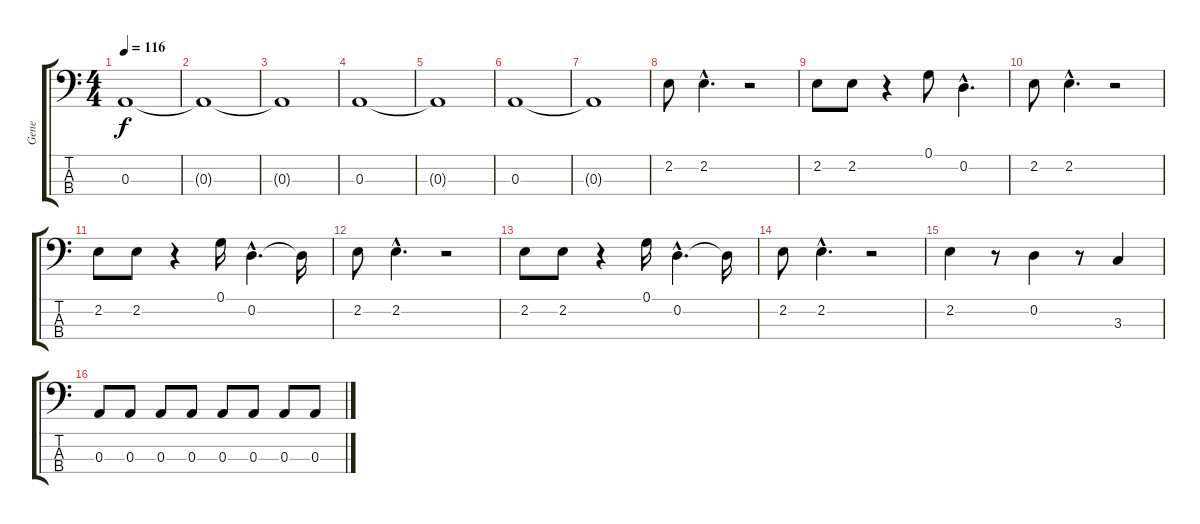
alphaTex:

\track ("Gene" "Gene") {instrument electricbasspick}
\staff {score tabs}
\tuning (G2 D2 A1 E1) {hide}
\ts (4 4)
\tempo 116
\clef f4
\ks c
0.3{t}.1{dy f} |
0.3{t}.1 |
0.3{t}.1 |
0.3.1 |
0.3{t}.1 |
0.3.1 |
0.3{t}.1 |
2.2.8 2.2{hac}.4{d} r.2 |
2.2.8 2.2.8 r.4 0.1.8 0.2{hac}.4{d} |
2.2.8 2.2{hac}.4{d} r.2 |
2.2.8 2.2.8 r.4 0.1.16 0.2{hac}.4{d} 0.2{t}.16 |
2.2.8 2.2{hac}.4{d} r.2 |
2.2.8 2.2.8 r.4 0.1.16 0.2{hac}.4{d} 0.2{t}.16 |
2.2.8 2.2{hac}.4{d} r.2 |
2.2.4 r.8 0.2.4 r.8 3.3.4 |
0.3.8 0.3.8 0.3.8 0.3.8 0.3.8 0.3.8 0.3.8 0.3.8
